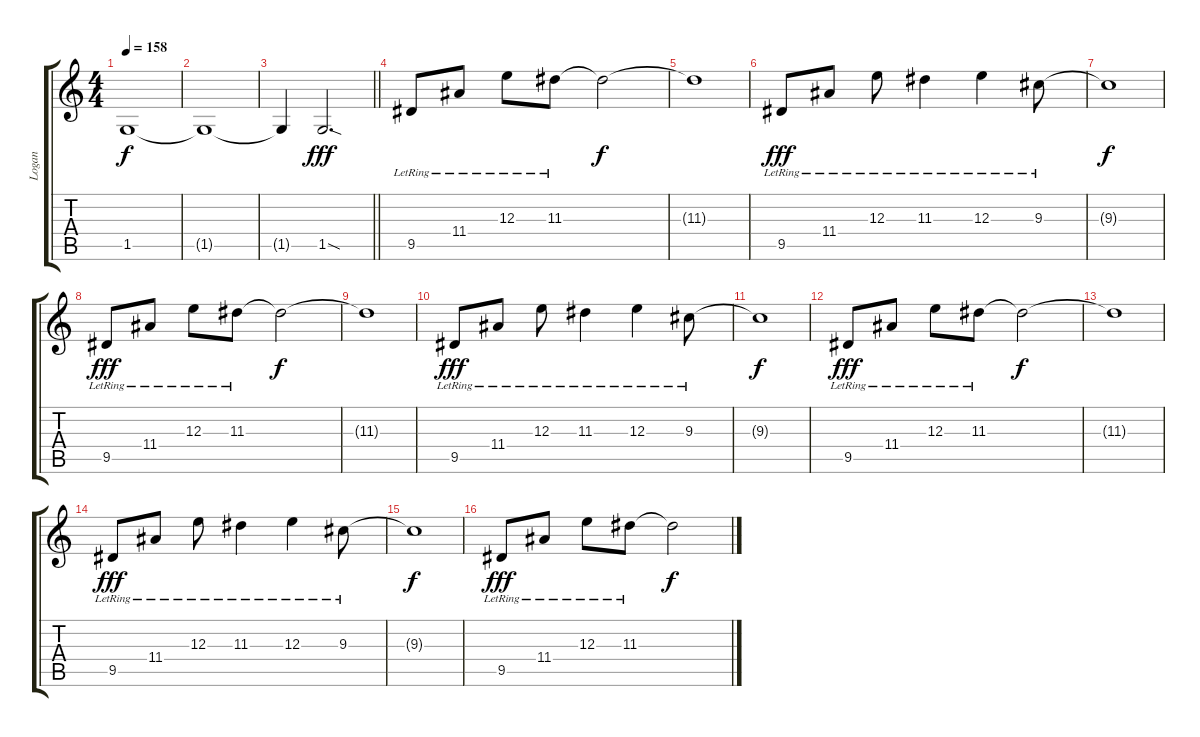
\track ("Logan" "Logan") {instrument distortionguitar}
\staff {score tabs}
\tuning (Db4 Ab3 E3 B2 Gb2 Db2) {hide}
\ts (4 4)
\tempo 158
\clef g2
\ks c
1.5{t}.1{dy f} |
1.5{t}.1 |
\barLineRight lightlight
1.5{t}.4 1.5{sod}.2{d dy fff} |
9.5{lr}.8{instrument electricguitarclean} 11.4{lr}.8 12.3{lr}.8 11.3{lr}.8 11.3{t}.2{dy f} |
11.3{t}.1 |
9.5{lr}.8{dy fff} 11.4{lr}.8 12.3{lr}.8 11.3{lr}.4 12.3{lr}.4 9.3{lr}.8 |
9.3{t}.1{dy f} |
9.5{lr}.8{dy fff} 11.4{lr}.8 12.3{lr}.8 11.3{lr}.8 11.3{t}.2{dy f} |
11.3{t}.1 |
9.5{lr}.8{dy fff} 11.4{lr}.8 12.3{lr}.8 11.3{lr}.4 12.3{lr}.4 9.3{lr}.8 |
9.3{t}.1{dy f} |
9.5{lr}.8{dy fff} 11.4{lr}.8 12.3{lr}.8 11.3{lr}.8 11.3{t}.2{dy f} |
11.3{t}.1 |
9.5{lr}.8{dy fff} 11.4{lr}.8 12.3{lr}.8 11.3{lr}.4 12.3{lr}.4 9.3{lr}.8 |
9.3{t}.1{dy f} |
9.5{lr}.8{dy fff} 11.4{lr}.8 12.3{lr}.8 11.3{lr}.8 11.3{t}.2{dy f}
